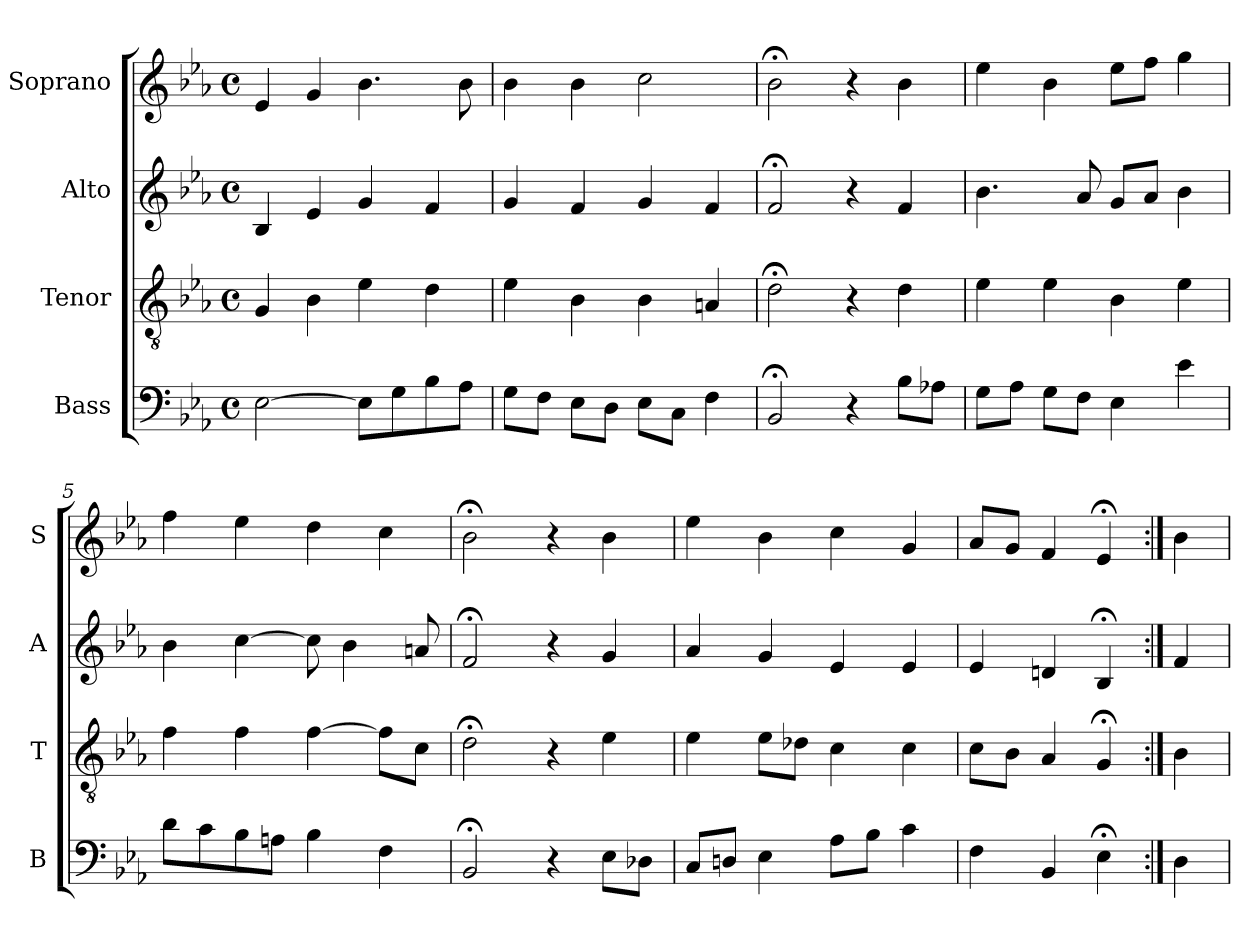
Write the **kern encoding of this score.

**kern	**kern	**kern	**kern
*part4	*part3	*part2	*part1
*staff4	*staff3	*staff2	*staff1
*I"Bass	*I"Tenor	*I"Alto	*I"Soprano
*I'B	*I'T	*I'A	*I'S
*clefF4	*clefGv2	*clefG2	*clefG2
*k[b-e-a-]	*k[b-e-a-]	*k[b-e-a-]	*k[b-e-a-]
*E-:	*E-:	*E-:	*E-:
*M4/4	*M4/4	*M4/4	*M4/4
*met(c)	*met(c)	*met(c)	*met(c)
*MM100	*MM100	*MM100	*MM100
=1	=1	=1	=1
[2E-	4G	4B-	4e-
.	4B-	4e-	4g
8E-L]	4e-	4g	4.b-
8G	.	.	.
8B-	4d	4f	.
8A-J	.	.	8b-
=2	=2	=2	=2
8GL	4e-	4g	4b-
8FJ	.	.	.
8E-L	4B-	4f	4b-
8DJ	.	.	.
8E-L	4B-	4g	2cc
8CJ	.	.	.
4F	4An	4f	.
=3	=3	=3	=3
2BB-;<	2d;<	2f;<	2b-;<
4r	4r	4r	4r
8B-L	4di	4f	4b-i
8A-XJ	.	.	.
=4	=4	=4	=4
8GL	4e-i	4.b-	4ee-i
8A-J	.	.	.
8GL	4e-	.	4b-
8FJ	.	8a-	.
4E-	4B-	8gL	8ee-L
.	.	8a-J	8ffJ
4e-	4e-	4b-	4gg
=5	=5	=5	=5
8dL	4f	4b-	4ff
8c	.	.	.
8B-	4f	[4cc	4ee-
8AnJ	.	.	.
4B-	[4f	8cc]	4dd
.	.	4b-	.
4F	8fL]	.	4cc
.	8cJ	8an	.
=6	=6	=6	=6
2BB-;<	2d;<	2f;<	2b-;<
4r	4r	4r	4r
8E-L	4e-	4g	4b-
8D-XJ	.	.	.
=7	=7	=7	=7
8CL	4e-	4a-	4ee-
8DnJ	.	.	.
4E-	8e-L	4g	4b-
.	8d-XJ	.	.
8A-L	4c	4e-	4cc
8B-J	.	.	.
4c	4c	4e-	4g
=8	=8	=8	=8
4F	8cL	4e-	8a-L
.	8B-J	.	8gJ
4BB-	4A-	4dn	4f
4E-;<	4G;<i	4B-;<	4e-;<i
=:|!	=:|!	=:|!	=:|!
4Di	4B-i	4f	4b-i
=	=	=	=
*-	*-	*-	*-
